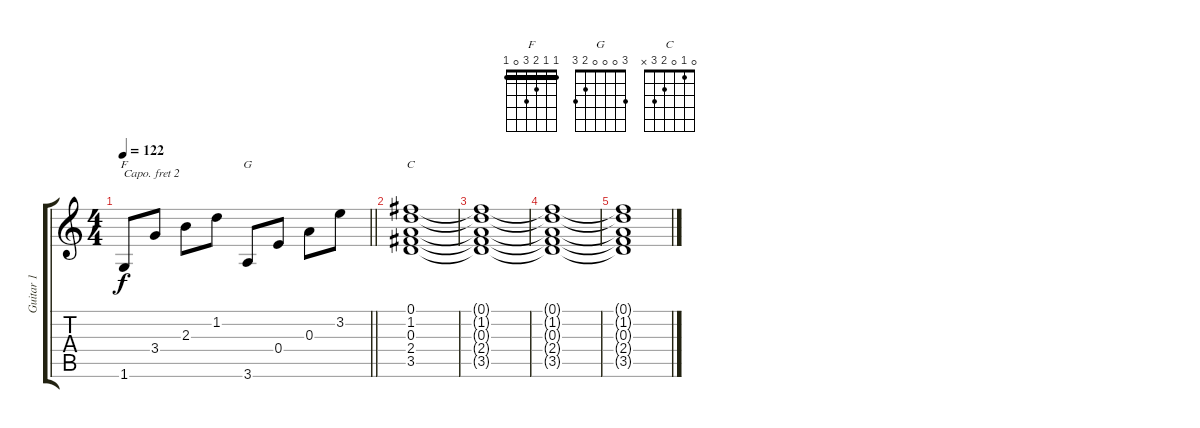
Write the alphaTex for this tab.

\track ("Guitar 1" "Guitar 1") {instrument acousticguitarnylon}
\staff {score tabs}
\capo 2
\tuning (E4 B3 G3 D3 A2 E2) {hide}
\chord ("F" 1 1 2 3 0 1) {barre 1}
\chord ("G" 3 0 0 0 2 3)
\chord ("C" 0 1 0 2 3 x)
\ts (4 4)
\tempo 122
\clef g2
\barLineRight lightlight
\ks c
1.6.8{ch "F" dy f} 3.4.8 2.3.8 1.2.8 3.6.8{ch "G"} 0.4.8 0.3.8 3.2.8 |
(0.1 1.2 0.3 2.4 3.5).1{ch "C"} |
(0.1{t} 1.2{t} 0.3{t} 2.4{t} 3.5{t}).1 |
(0.1{t} 1.2{t} 0.3{t} 2.4{t} 3.5{t}).1 |
(0.1{t} 1.2{t} 0.3{t} 2.4{t} 3.5{t}).1
